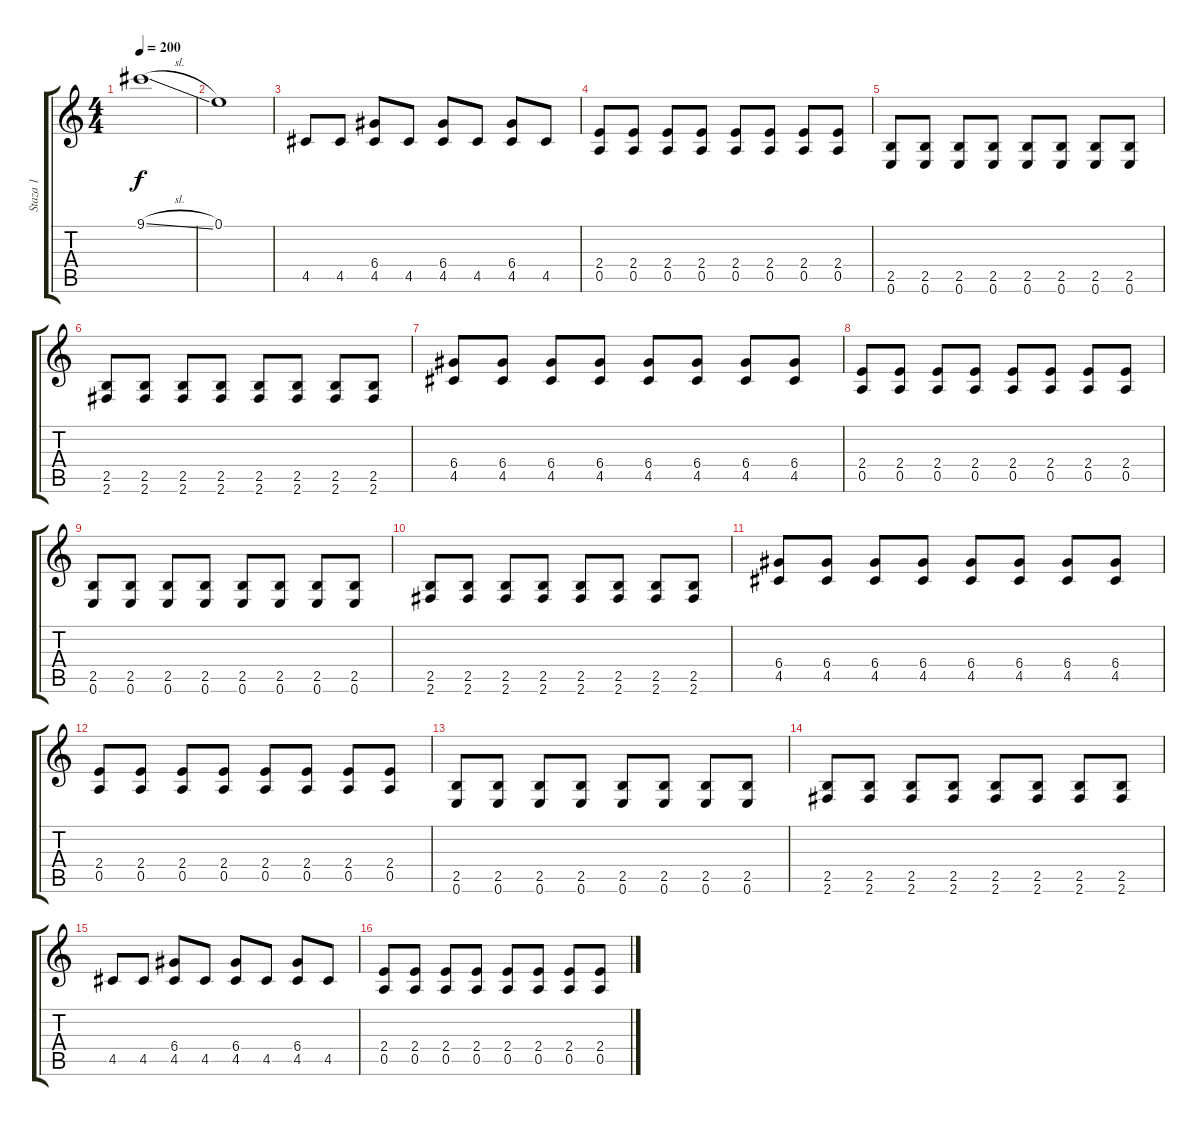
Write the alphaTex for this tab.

\track ("Staza 1" "Staza 1") {instrument overdrivenguitar}
\staff {score tabs}
\tuning (E4 B3 G3 D3 A2 E2) {hide}
\ts (4 4)
\tempo 200
\clef g2
\ks c
9.1{sl}.1{dy f} |
0.1.1 |
4.5.8 4.5.8 (6.4 4.5).8 4.5.8 (6.4 4.5).8 4.5.8 (6.4 4.5).8 4.5.8 |
(2.4 0.5).8 (2.4 0.5).8 (2.4 0.5).8 (2.4 0.5).8 (2.4 0.5).8 (2.4 0.5).8 (2.4 0.5).8 (2.4 0.5).8 |
(2.5 0.6).8 (2.5 0.6).8 (2.5 0.6).8 (2.5 0.6).8 (2.5 0.6).8 (2.5 0.6).8 (2.5 0.6).8 (2.5 0.6).8 |
(2.5 2.6).8 (2.5 2.6).8 (2.5 2.6).8 (2.5 2.6).8 (2.5 2.6).8 (2.5 2.6).8 (2.5 2.6).8 (2.5 2.6).8 |
(6.4 4.5).8 (6.4 4.5).8 (6.4 4.5).8 (6.4 4.5).8 (6.4 4.5).8 (6.4 4.5).8 (6.4 4.5).8 (6.4 4.5).8 |
(2.4 0.5).8 (2.4 0.5).8 (2.4 0.5).8 (2.4 0.5).8 (2.4 0.5).8 (2.4 0.5).8 (2.4 0.5).8 (2.4 0.5).8 |
(2.5 0.6).8 (2.5 0.6).8 (2.5 0.6).8 (2.5 0.6).8 (2.5 0.6).8 (2.5 0.6).8 (2.5 0.6).8 (2.5 0.6).8 |
(2.5 2.6).8 (2.5 2.6).8 (2.5 2.6).8 (2.5 2.6).8 (2.5 2.6).8 (2.5 2.6).8 (2.5 2.6).8 (2.5 2.6).8 |
(6.4 4.5).8 (6.4 4.5).8 (6.4 4.5).8 (6.4 4.5).8 (6.4 4.5).8 (6.4 4.5).8 (6.4 4.5).8 (6.4 4.5).8 |
(2.4 0.5).8 (2.4 0.5).8 (2.4 0.5).8 (2.4 0.5).8 (2.4 0.5).8 (2.4 0.5).8 (2.4 0.5).8 (2.4 0.5).8 |
(2.5 0.6).8 (2.5 0.6).8 (2.5 0.6).8 (2.5 0.6).8 (2.5 0.6).8 (2.5 0.6).8 (2.5 0.6).8 (2.5 0.6).8 |
(2.5 2.6).8 (2.5 2.6).8 (2.5 2.6).8 (2.5 2.6).8 (2.5 2.6).8 (2.5 2.6).8 (2.5 2.6).8 (2.5 2.6).8 |
4.5.8 4.5.8 (6.4 4.5).8 4.5.8 (6.4 4.5).8 4.5.8 (6.4 4.5).8 4.5.8 |
(2.4 0.5).8 (2.4 0.5).8 (2.4 0.5).8 (2.4 0.5).8 (2.4 0.5).8 (2.4 0.5).8 (2.4 0.5).8 (2.4 0.5).8
